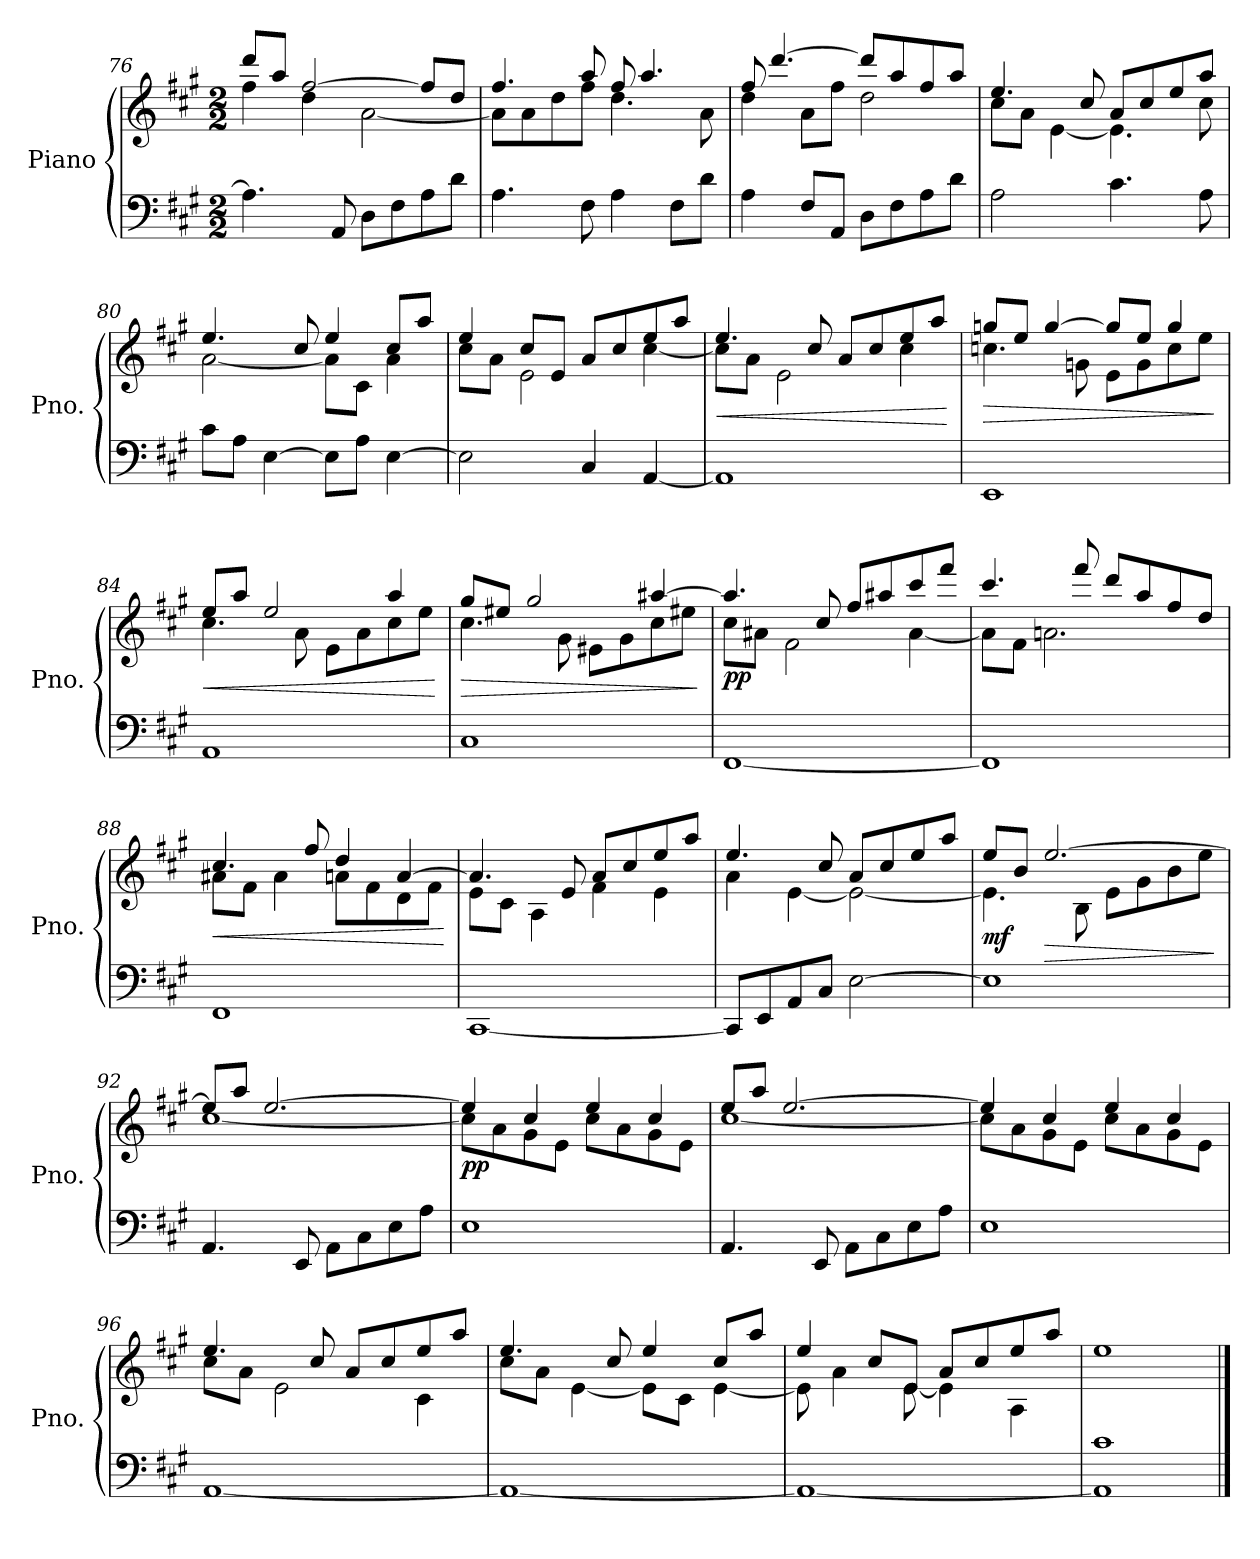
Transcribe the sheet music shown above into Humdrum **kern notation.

**kern	**kern	**dynam
*part1	*part1	*part1
*staff2	*staff1	*staff1/2
*I"Piano	*	*
*I'Pno.	*	*
*clefF4	*clefG2	*
*k[f#c#g#]	*k[f#c#g#]	*
*M2/2	*M2/2	*
=76	=76	=76
*	*^	*
4.A\]	8ddd/L	4ff#\	.
.	8aa/J	.	.
.	[2ff#/	4dd\	.
8AA/	.	.	.
8D\L	.	[2a\	.
8F#\	.	.	.
8A\	8ff#/L]	.	.
8d\J	8dd/J	.	.
=77	=77	=77	=77
4.A\	4.ff#/	8a\L]	.
.	.	8a\	.
.	.	8dd\	.
8F#\	8aa/	8ff#\J	.
4A\	8ff#/	4.dd\	.
.	4.aa/	.	.
8F#\L	.	.	.
8d\J	.	8a\	.
=78	=78	=78	=78
4A\	8ff#/	4dd\	.
.	[4.ddd/	.	.
8F#/L	.	8a\L	.
8AA/J	.	8ff#\J	.
8D\L	8ddd/L]	2dd\	.
8F#\	8aa/	.	.
8A\	8ff#/	.	.
8d\J	8aa/J	.	.
!!LO:LB:g=z	!!
=79	=79	=79	=79
2A\	4.ee/	8cc#\L	.
.	.	8a\J	.
.	.	[4e\	.
.	8cc#/	.	.
4.c#\	8a/L	4.e\]	.
.	8cc#/	.	.
.	8ee/	.	.
8A\	8aa/J	8cc#\	.
=80	=80	=80	=80
8c#\L	4.ee/	[2a\	.
8A\J	.	.	.
[4E\	.	.	.
.	8cc#/	.	.
8E\L]	4ee/	8a\L]	.
8A\J	.	8c#\J	.
[4E\	8cc#/L	4a\	.
.	8aa/J	.	.
=81	=81	=81	=81
2E\]	4ee/	8cc#\L	.
.	.	8a\J	.
.	8cc#/L	2e\	.
.	8e/J	.	.
4C#/	8a/L	.	.
.	8cc#/	.	.
[4AA/	8ee/	[4cc#\	.
.	8aa/J	.	.
=82	=82	=82	=82
!	!	!	!LO:HP:b
1AA]	4.ee/	8cc#\L]	<
.	.	8a\J	.
.	.	2e\	.
.	8cc#/	.	.
.	8a/L	.	.
.	8cc#/	.	.
.	8ee/	4cc#\	.
.	8aa/J	.	.
*	*v	*v	*
.	.	[
!!LO:PB:g=z
=83	=83	=83
!	!	!LO:HP:b
*	*^	*
1EE	8ggn/L	4.ccn\	>
.	8ee/J	.	.
.	[4gg/	.	.
.	.	8gn\	.
.	8gg/L]	8e\L	.
.	8ee/J	8g\	.
.	4gg/	8cc\	.
.	.	8ee\J	.
*	*v	*v	*
.	.	]
=84	=84	=84
!	!	!LO:HP:b
*	*^	*
1AA	8ee/L	4.cc#\	<
.	8aa/J	.	.
.	2ee/	.	.
.	.	8a\	.
.	.	8e\L	.
.	.	8a\	.
.	4aa/	8cc#\	.
.	.	8ee\J	.
*	*v	*v	*
.	.	[
=85	=85	=85
!	!	!LO:HP:b
*	*^	*
1C#	8gg#/L	4.cc#\	>
.	8ee#X/J	.	.
.	2gg#/	.	.
.	.	8g#\	.
.	.	8e#X\L	.
.	.	8g#\	.
.	[4aa#X/	8cc#\	.
.	.	8ee#X\J	.
*	*v	*v	*
.	.	]
=86	=86	=86
*	*^	*
!	!	!	!LO:DY:b
[1FF#	4.aa#/]	8cc#\L	pp
.	.	8a#X\J	.
.	.	2f#\	.
.	8cc#/	.	.
.	8ff#/L	.	.
.	8aa#X/	.	.
.	8ccc#/	[4a#\	.
.	8fff#/J	.	.
!!LO:LB:g=z	!!
=87	=87	=87	=87
1FF#]	4.ccc#/	8a#\L]	.
.	.	8f#\J	.
.	.	2.an\	.
.	8fff#/	.	.
.	8ddd/L	.	.
.	8aa/	.	.
.	8ff#/	.	.
.	8dd/J	.	.
=88	=88	=88	=88
!	!	!	!LO:HP:b
1FF#	4.cc#/	8a#X\L	<
.	.	8f#\J	.
.	.	4a#\	.
.	8ff#/	.	.
.	4dd/	8an\L	.
.	.	8f#\	.
.	[4a/	8d\	.
.	.	8f#\J	.
*	*v	*v	*
.	.	[
=89	=89	=89
*	*^	*
[1CC#	4.a/]	8e\L	.
.	.	8c#\J	.
.	.	4A\	.
.	8e/	.	.
.	8a/L	4f#\	.
.	8cc#/	.	.
.	8ee/	4e\	.
.	8aa/J	.	.
=90	=90	=90	=90
8CC#/L]	4.ee/	4a\	.
8EE/	.	.	.
8AA/	.	[4e\	.
8C#/J	8cc#/	.	.
[2E\	8a/L	2e\_	.
.	8cc#/	.	.
.	8ee/	.	.
.	8aa/J	.	.
!!LO:LB:g=z	!!
=91	=91	=91	=91
!	!	!	!LO:DY:b
1E]	8ee/L	4.e\]	mf
.	8b/J	.	.
!	!	!	!LO:HP:b
.	[2.ee/	.	>
.	.	8B\	.
.	.	8e\L	.
.	.	8g#\	.
.	.	8b\	.
.	.	8ee\J	.
*	*v	*v	*
.	.	]
=92	=92	=92
*	*^	*
4.AA/	8ee/L]	[1cc#	.
.	8aa/J	.	.
.	[2.ee/	.	.
8EE/	.	.	.
8AA\L	.	.	.
8C#\	.	.	.
8E\	.	.	.
8A\J	.	.	.
=93	=93	=93	=93
!	!	!	!LO:DY:b
1E	4ee/]	8cc#\L]	pp
.	.	8a\	.
.	4cc#/	8g#\	.
.	.	8e\J	.
.	4ee/	8cc#\L	.
.	.	8a\	.
.	4cc#/	8g#\	.
.	.	8e\J	.
=94	=94	=94	=94
4.AA/	8ee/L	[1cc#	.
.	8aa/J	.	.
.	[2.ee/	.	.
8EE/	.	.	.
8AA\L	.	.	.
8C#\	.	.	.
8E\	.	.	.
8A\J	.	.	.
=95	=95	=95	=95
1E	4ee/]	8cc#\L]	.
.	.	8a\	.
.	4cc#/	8g#\	.
.	.	8e\J	.
.	4ee/	8cc#\L	.
.	.	8a\	.
.	4cc#/	8g#\	.
.	.	8e\J	.
!!LO:LB:g=z	!!
=96	=96	=96	=96
[1AA	4.ee/	8cc#\L	.
.	.	8a\J	.
.	.	2e\	.
.	8cc#/	.	.
.	8a/L	.	.
.	8cc#/	.	.
.	8ee/	4c#\	.
.	8aa/J	.	.
=97	=97	=97	=97
1AA_	4.ee/	8cc#\L	.
.	.	8a\J	.
.	.	[4e\	.
.	8cc#/	.	.
.	4ee/	8e\L]	.
.	.	8c#\J	.
.	8cc#/L	[4e\	.
.	8aa/J	.	.
=98	=98	=98	=98
1AA_	4ee/	8e\]	.
.	.	4a\	.
.	8cc#/L	.	.
.	8e/J	[8e\	.
.	8a/L	4e\]	.
.	8cc#/	.	.
.	8ee/	4A\	.
.	8aa/J	.	.
*	*v	*v	*
=99	=99	=99
1AA] 1c#	1ee	.
==	==	==
*-	*-	*-
